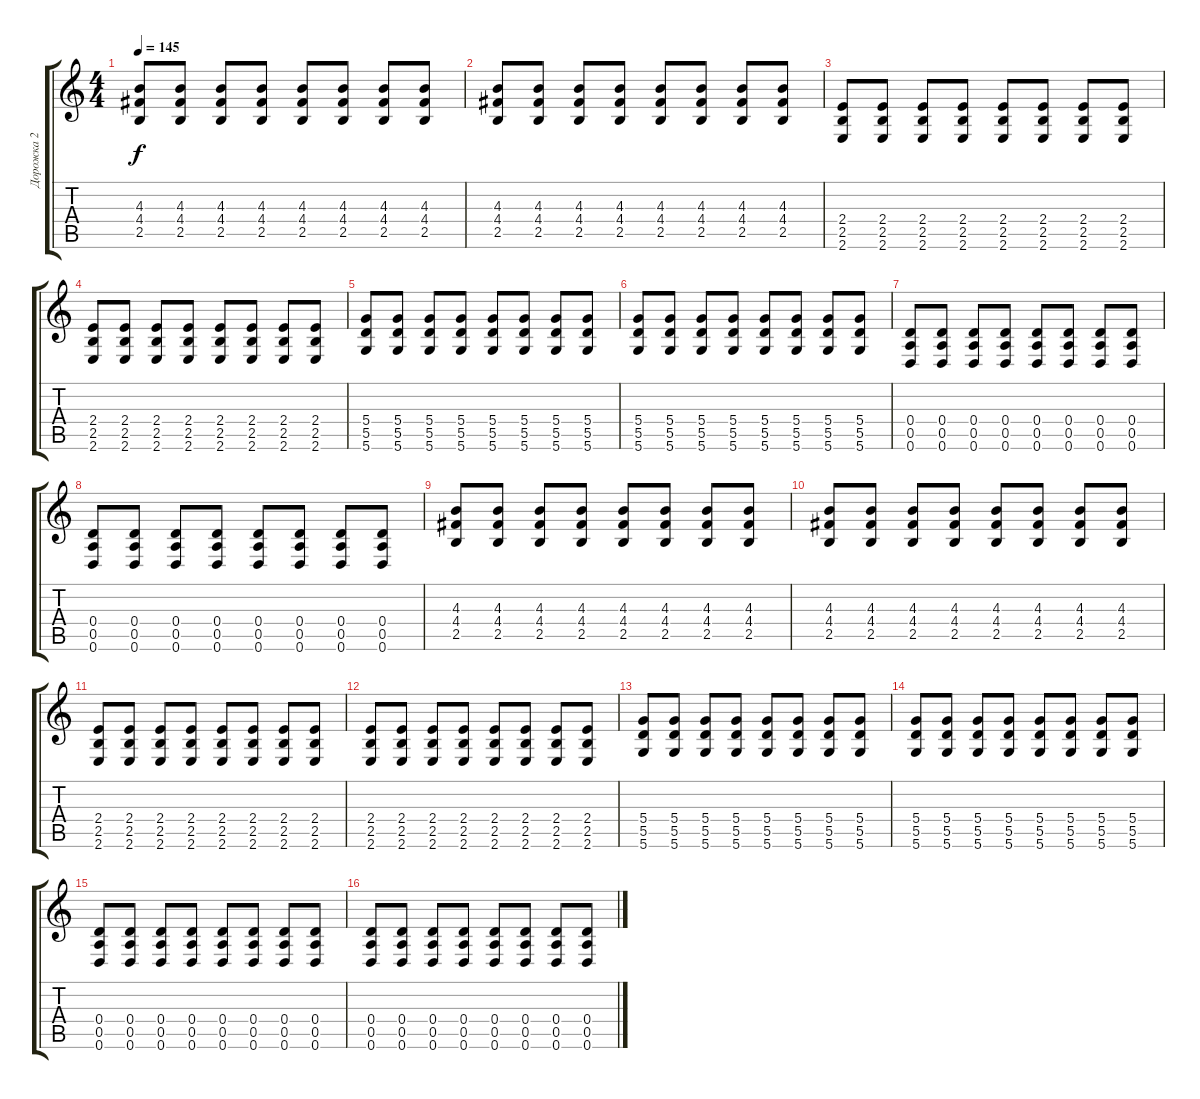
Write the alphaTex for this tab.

\track ("Дорожка 2" "Дорожка 2") {instrument overdrivenguitar}
\staff {score tabs}
\tuning (E4 B3 G3 D3 A2 D2) {hide}
\ts (4 4)
\tempo 145
\clef g2
\ks c
(4.3 4.4 2.5).8{dy f} (4.3 4.4 2.5).8 (4.3 4.4 2.5).8 (4.3 4.4 2.5).8 (4.3 4.4 2.5).8 (4.3 4.4 2.5).8 (4.3 4.4 2.5).8 (4.3 4.4 2.5).8 |
(4.3 4.4 2.5).8 (4.3 4.4 2.5).8 (4.3 4.4 2.5).8 (4.3 4.4 2.5).8 (4.3 4.4 2.5).8 (4.3 4.4 2.5).8 (4.3 4.4 2.5).8 (4.3 4.4 2.5).8 |
(2.4 2.5 2.6).8 (2.4 2.5 2.6).8 (2.4 2.5 2.6).8 (2.4 2.5 2.6).8 (2.4 2.5 2.6).8 (2.4 2.5 2.6).8 (2.4 2.5 2.6).8 (2.4 2.5 2.6).8 |
(2.4 2.5 2.6).8 (2.4 2.5 2.6).8 (2.4 2.5 2.6).8 (2.4 2.5 2.6).8 (2.4 2.5 2.6).8 (2.4 2.5 2.6).8 (2.4 2.5 2.6).8 (2.4 2.5 2.6).8 |
(5.4 5.5 5.6).8 (5.4 5.5 5.6).8 (5.4 5.5 5.6).8 (5.4 5.5 5.6).8 (5.4 5.5 5.6).8 (5.4 5.5 5.6).8 (5.4 5.5 5.6).8 (5.4 5.5 5.6).8 |
(5.4 5.5 5.6).8 (5.4 5.5 5.6).8 (5.4 5.5 5.6).8 (5.4 5.5 5.6).8 (5.4 5.5 5.6).8 (5.4 5.5 5.6).8 (5.4 5.5 5.6).8 (5.4 5.5 5.6).8 |
(0.4 0.5 0.6).8 (0.4 0.5 0.6).8 (0.4 0.5 0.6).8 (0.4 0.5 0.6).8 (0.4 0.5 0.6).8 (0.4 0.5 0.6).8 (0.4 0.5 0.6).8 (0.4 0.5 0.6).8 |
(0.4 0.5 0.6).8 (0.4 0.5 0.6).8 (0.4 0.5 0.6).8 (0.4 0.5 0.6).8 (0.4 0.5 0.6).8 (0.4 0.5 0.6).8 (0.4 0.5 0.6).8 (0.4 0.5 0.6).8 |
(4.3 4.4 2.5).8 (4.3 4.4 2.5).8 (4.3 4.4 2.5).8 (4.3 4.4 2.5).8 (4.3 4.4 2.5).8 (4.3 4.4 2.5).8 (4.3 4.4 2.5).8 (4.3 4.4 2.5).8 |
(4.3 4.4 2.5).8 (4.3 4.4 2.5).8 (4.3 4.4 2.5).8 (4.3 4.4 2.5).8 (4.3 4.4 2.5).8 (4.3 4.4 2.5).8 (4.3 4.4 2.5).8 (4.3 4.4 2.5).8 |
(2.4 2.5 2.6).8 (2.4 2.5 2.6).8 (2.4 2.5 2.6).8 (2.4 2.5 2.6).8 (2.4 2.5 2.6).8 (2.4 2.5 2.6).8 (2.4 2.5 2.6).8 (2.4 2.5 2.6).8 |
(2.4 2.5 2.6).8 (2.4 2.5 2.6).8 (2.4 2.5 2.6).8 (2.4 2.5 2.6).8 (2.4 2.5 2.6).8 (2.4 2.5 2.6).8 (2.4 2.5 2.6).8 (2.4 2.5 2.6).8 |
(5.4 5.5 5.6).8 (5.4 5.5 5.6).8 (5.4 5.5 5.6).8 (5.4 5.5 5.6).8 (5.4 5.5 5.6).8 (5.4 5.5 5.6).8 (5.4 5.5 5.6).8 (5.4 5.5 5.6).8 |
(5.4 5.5 5.6).8 (5.4 5.5 5.6).8 (5.4 5.5 5.6).8 (5.4 5.5 5.6).8 (5.4 5.5 5.6).8 (5.4 5.5 5.6).8 (5.4 5.5 5.6).8 (5.4 5.5 5.6).8 |
(0.4 0.5 0.6).8 (0.4 0.5 0.6).8 (0.4 0.5 0.6).8 (0.4 0.5 0.6).8 (0.4 0.5 0.6).8 (0.4 0.5 0.6).8 (0.4 0.5 0.6).8 (0.4 0.5 0.6).8 |
(0.4 0.5 0.6).8 (0.4 0.5 0.6).8 (0.4 0.5 0.6).8 (0.4 0.5 0.6).8 (0.4 0.5 0.6).8 (0.4 0.5 0.6).8 (0.4 0.5 0.6).8 (0.4 0.5 0.6).8
